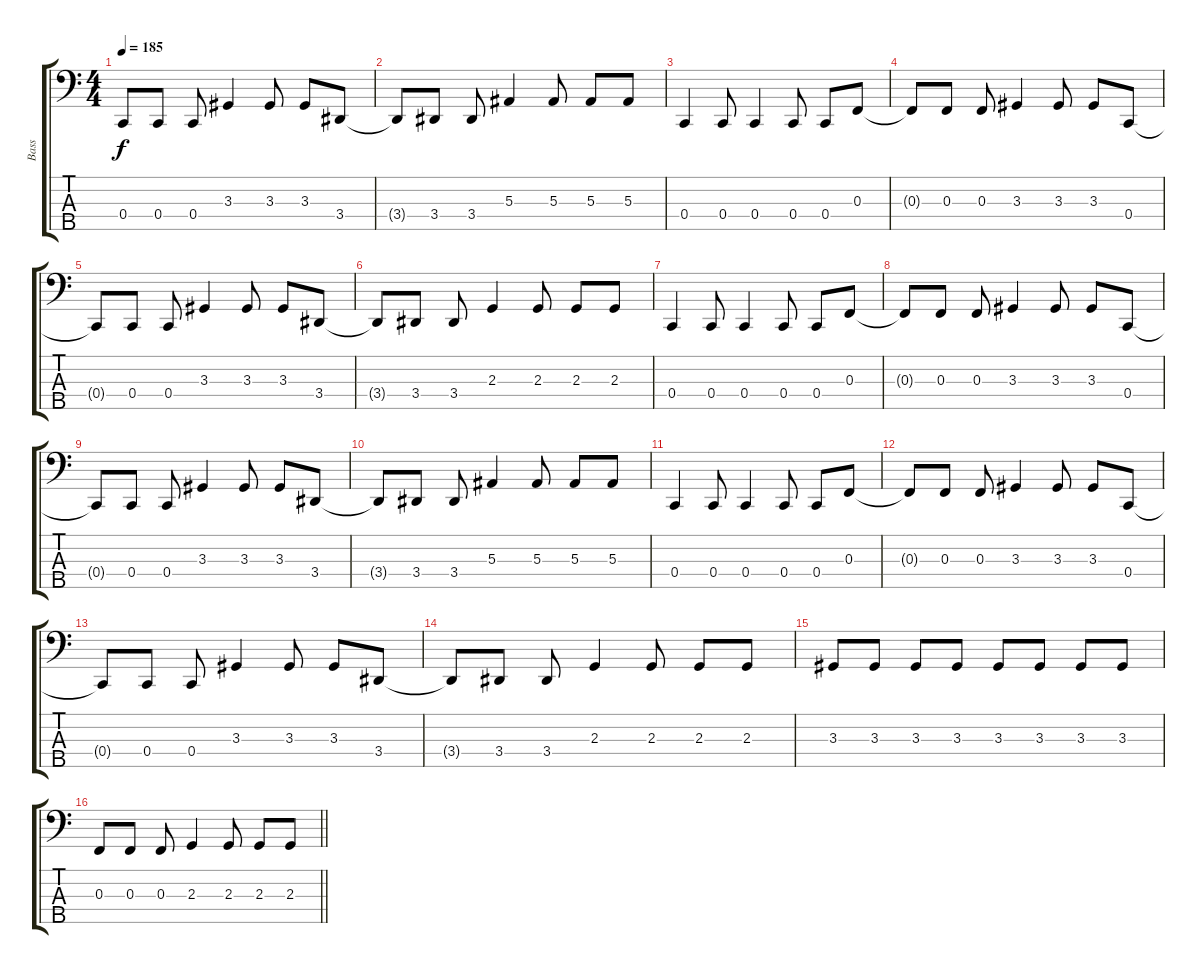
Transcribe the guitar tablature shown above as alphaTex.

\track ("Bass" "Bass") {instrument electricbassfinger}
\staff {score tabs}
\tuning (Eb2 Bb1 F1 C1 G0) {hide}
\ts (4 4)
\tempo 185
\clef f4
\ks c
0.4{t}.8{dy f} 0.4.8 0.4.8 3.3.4 3.3.8 3.3.8 3.4.8 |
3.4{t}.8 3.4.8 3.4.8 5.3.4 5.3.8 5.3.8 5.3.8 |
0.4.4 0.4.8 0.4.4 0.4.8 0.4.8 0.3.8 |
0.3{t}.8 0.3.8 0.3.8 3.3.4 3.3.8 3.3.8 0.4.8 |
0.4{t}.8 0.4.8 0.4.8 3.3.4 3.3.8 3.3.8 3.4.8 |
3.4{t}.8 3.4.8 3.4.8 2.3.4 2.3.8 2.3.8 2.3.8 |
0.4.4 0.4.8 0.4.4 0.4.8 0.4.8 0.3.8 |
0.3{t}.8 0.3.8 0.3.8 3.3.4 3.3.8 3.3.8 0.4.8 |
0.4{t}.8 0.4.8 0.4.8 3.3.4 3.3.8 3.3.8 3.4.8 |
3.4{t}.8 3.4.8 3.4.8 5.3.4 5.3.8 5.3.8 5.3.8 |
0.4.4 0.4.8 0.4.4 0.4.8 0.4.8 0.3.8 |
0.3{t}.8 0.3.8 0.3.8 3.3.4 3.3.8 3.3.8 0.4.8 |
0.4{t}.8 0.4.8 0.4.8 3.3.4 3.3.8 3.3.8 3.4.8 |
3.4{t}.8 3.4.8 3.4.8 2.3.4 2.3.8 2.3.8 2.3.8 |
3.3.8 3.3.8 3.3.8 3.3.8 3.3.8 3.3.8 3.3.8 3.3.8 |
\barLineRight lightlight
0.3.8 0.3.8 0.3.8 2.3.4 2.3.8 2.3.8 2.3.8
